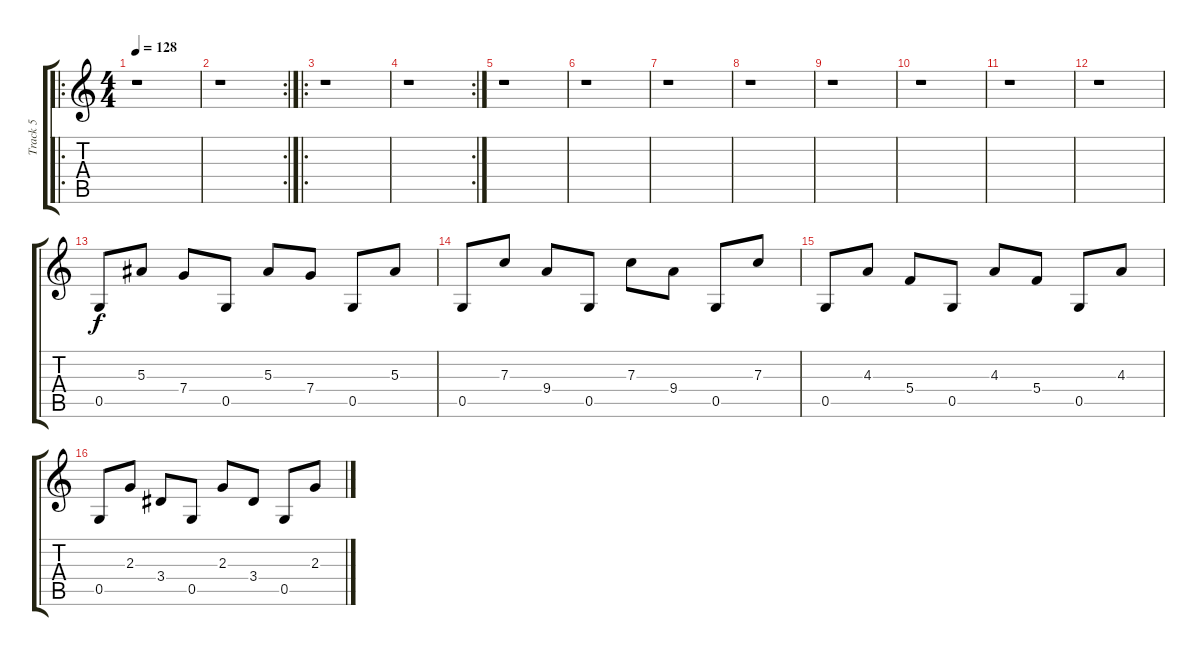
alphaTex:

\track ("Track 5" "Track 5") {instrument electricguitarclean}
\staff {score tabs}
\tuning (D4 A3 F3 C3 G2 C2) {hide}
\ro
\ts (4 4)
\tempo 128
\clef g2
\ks c
r.1{dy f} |
\rc 2
r.1 |
\ro
r.1 |
\rc 2
r.1 |
r.1 |
r.1 |
r.1 |
r.1 |
r.1 |
r.1 |
r.1 |
r.1 |
0.5.8 5.3.8 7.4.8 0.5.8 5.3.8 7.4.8 0.5.8 5.3.8 |
0.5.8 7.3.8 9.4.8 0.5.8 7.3.8 9.4.8 0.5.8 7.3.8 |
0.5.8 4.3.8 5.4.8 0.5.8 4.3.8 5.4.8 0.5.8 4.3.8 |
0.5.8 2.3.8 3.4.8 0.5.8 2.3.8 3.4.8 0.5.8 2.3.8
